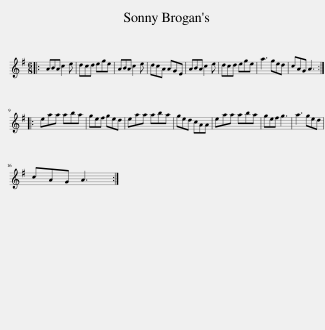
X:1
L:1/8
M:6/8
I:linebreak $
K:G
V:1 treble
V:1
|: ABA c2 e | dcd ege | ABA c2 e | dcA AGE | ABA c2 e | %5
 dcd ege | a3 ged | cAG A3 ::$ eaa aba | gef ged | %10
 eaa aba | ged cAA | eaa aba | gef g3 | a3 ged |$ %15
 cAG A3 :| %16
